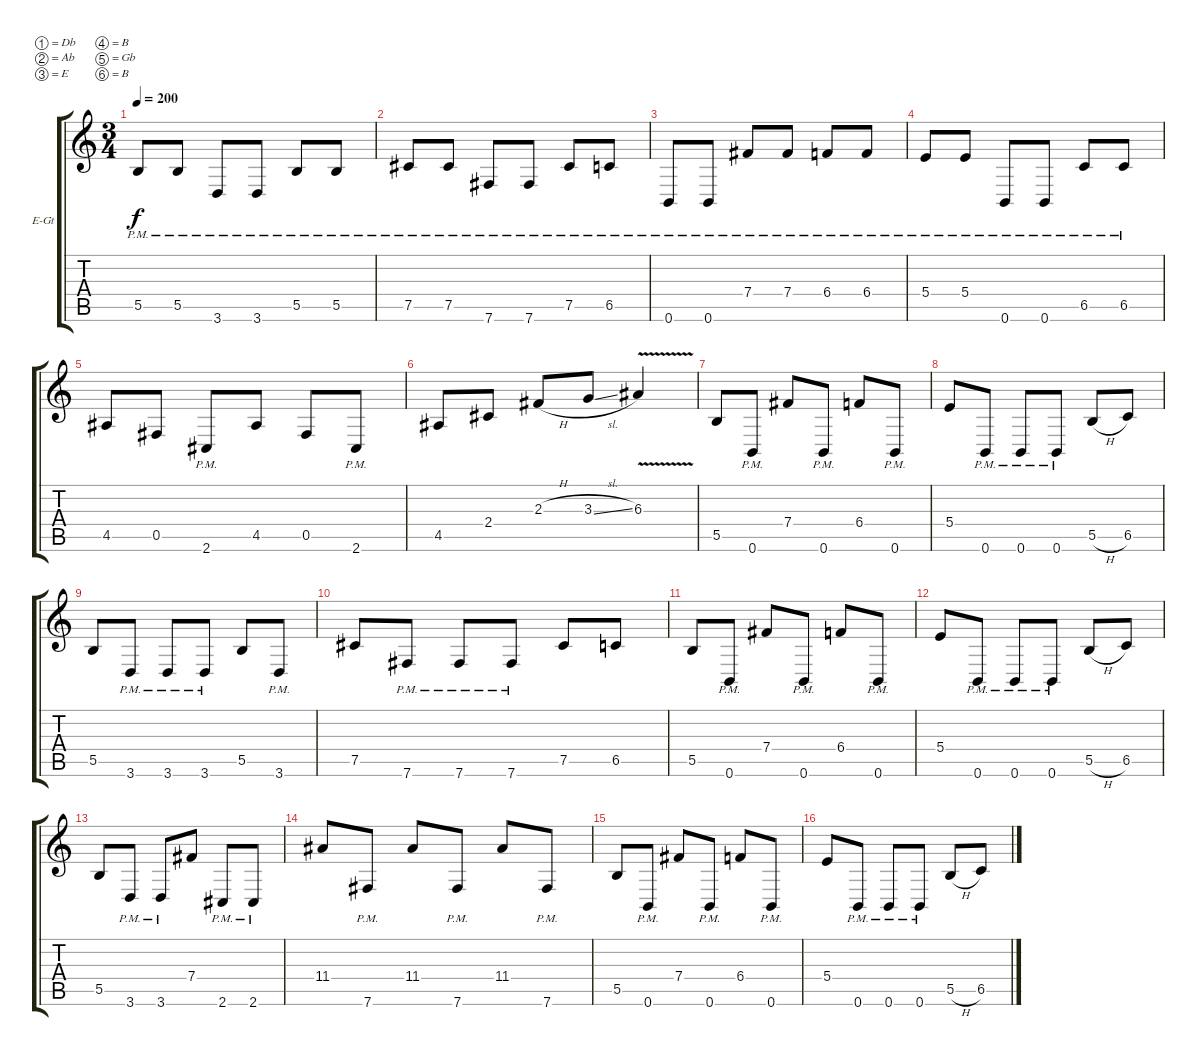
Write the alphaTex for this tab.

\bracketExtendMode groupsimilarinstruments
\firstSystemTrackNameOrientation horizontal
\otherSystemsTrackNameOrientation horizontal
\track ("Track 1" "E-Gt") {multiBarRest instrument overdrivenguitar}
\staff {score tabs}
\tuning (Db4 Ab3 E3 B2 Gb2 B1)
\ts (3 4)
\tempo 200
\clef g2
\ks c
5.5{pm}.8{dy f} 5.5{pm}.8 3.6{pm}.8 3.6{pm}.8 5.5{pm}.8 5.5{pm}.8 |
7.5{pm}.8 7.5{pm}.8 7.6{pm}.8 7.6{pm}.8 7.5{pm}.8 6.5{pm}.8 |
0.6{pm}.8 0.6{pm}.8 7.4{pm}.8 7.4{pm}.8 6.4{pm}.8 6.4{pm}.8 |
5.4{pm}.8 5.4{pm}.8 0.6{pm}.8 0.6{pm}.8 6.5{pm}.8 6.5{pm}.8 |
4.5.8 0.5.8 2.6{pm}.8 4.5.8 0.5.8 2.6{pm}.8 |
4.5.8 2.4.8 2.3{h}.8 3.3{sl}.8 6.3{v}.4 |
5.5.8 0.6{pm}.8 7.4.8 0.6{pm}.8 6.4.8 0.6{pm}.8 |
5.4.8 0.6{pm}.8 0.6{pm}.8 0.6{pm}.8 5.5{h}.8 6.5.8 |
5.5.8 3.6{pm}.8 3.6{pm}.8 3.6{pm}.8 5.5.8 3.6{pm}.8 |
7.5.8 7.6{pm}.8 7.6{pm}.8 7.6{pm}.8 7.5.8 6.5.8 |
5.5.8 0.6{pm}.8 7.4.8 0.6{pm}.8 6.4.8 0.6{pm}.8 |
5.4.8 0.6{pm}.8 0.6{pm}.8 0.6{pm}.8 5.5{h}.8 6.5.8 |
5.5.8 3.6{pm}.8 3.6{pm}.8 7.4.8 2.6{pm}.8 2.6{pm}.8 |
11.4.8 7.6{pm}.8 11.4.8 7.6{pm}.8 11.4.8 7.6{pm}.8 |
5.5.8 0.6{pm}.8 7.4.8 0.6{pm}.8 6.4.8 0.6{pm}.8 |
5.4.8 0.6{pm}.8 0.6{pm}.8 0.6{pm}.8 5.5{h}.8 6.5.8
